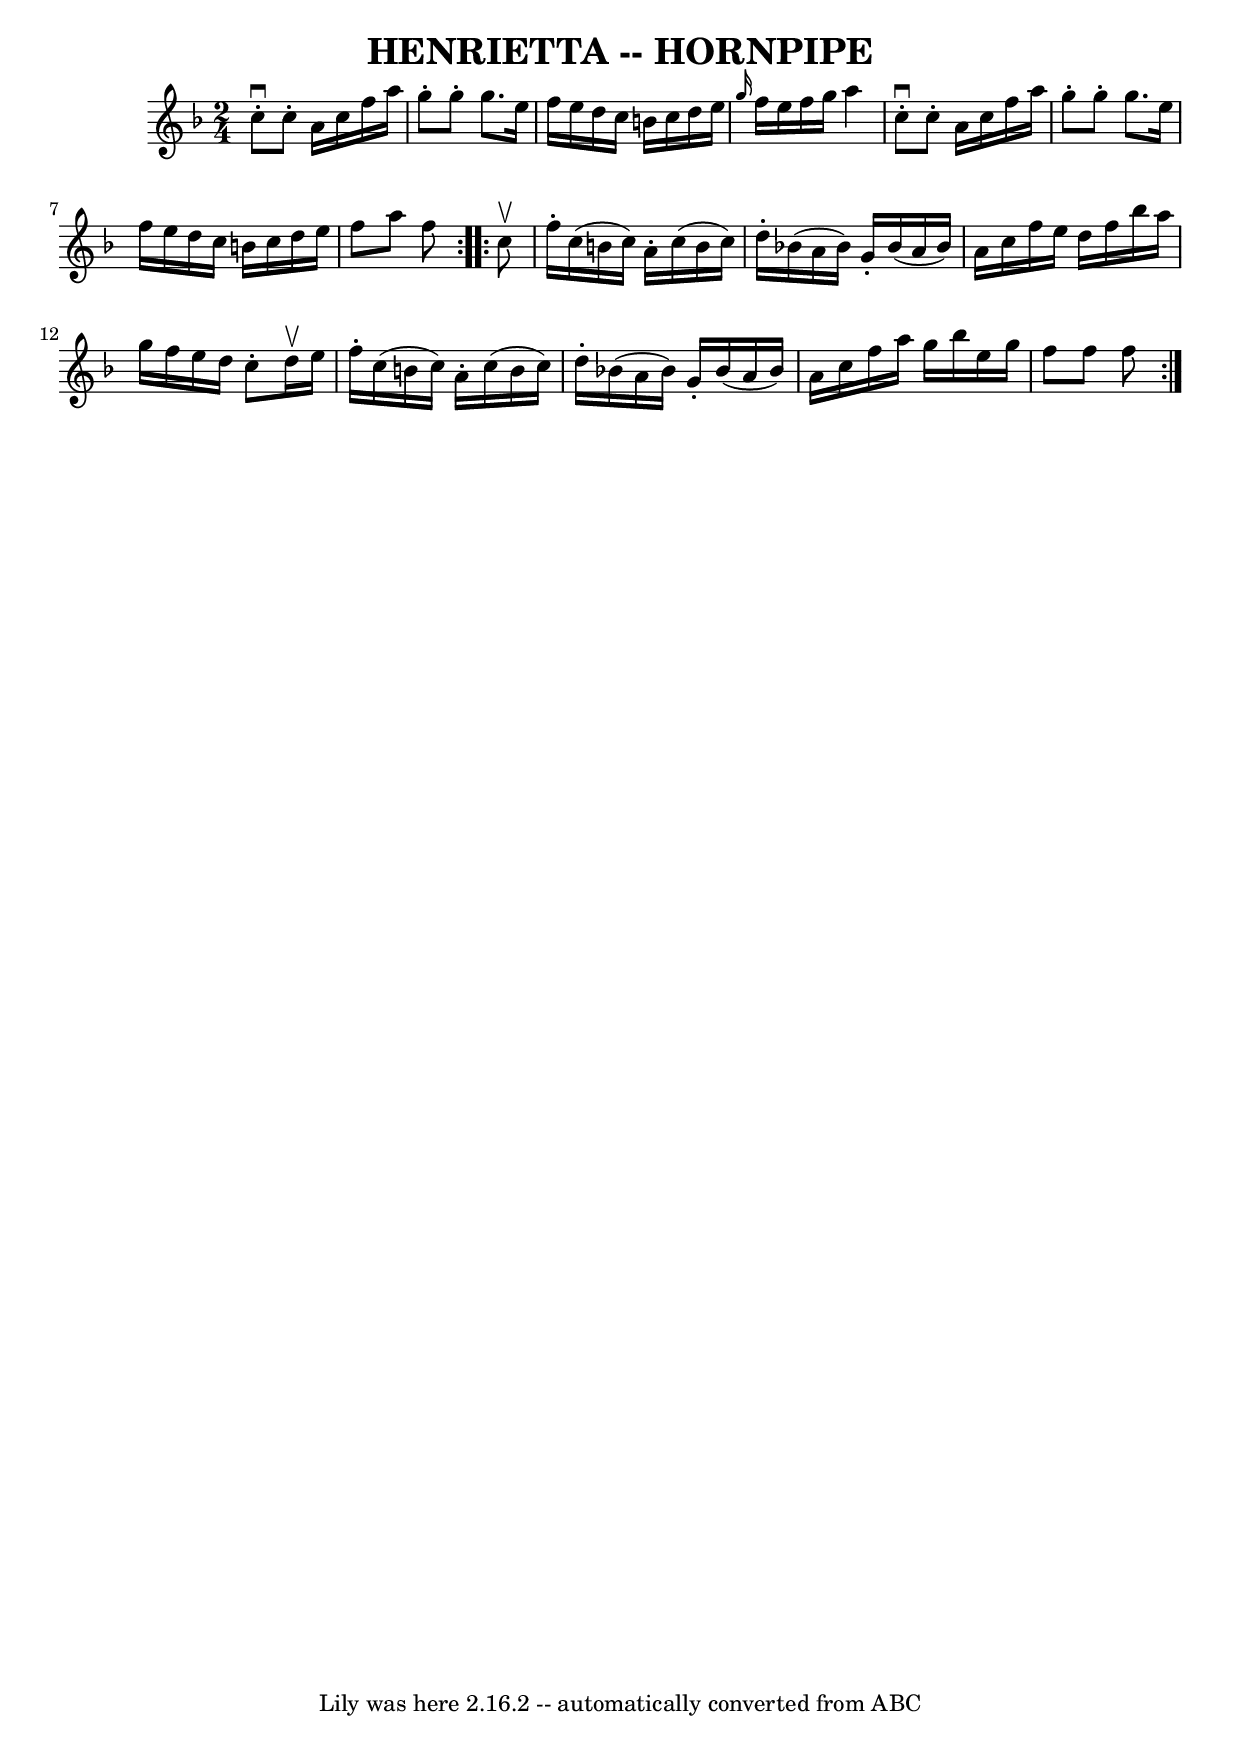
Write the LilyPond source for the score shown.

\version "2.16.2"
\include "Mammoth.ily"
\header {
  %% book = "Ryan's Mammoth Collection of Fiddle Tunes"
  crossRefNumber = "1"
  footnotes = ""
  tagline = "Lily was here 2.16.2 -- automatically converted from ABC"
  title = "HENRIETTA -- HORNPIPE"

}
voicedefault =  {



  \repeat volta 2 {

    \time 2/4 
    \key f \major c''8^\downbow-. c''8 -. a'16 c''16 f''16   
    a''16    |
    g''8 -. g''8 -. g''8. e''16    |
    f''16    
    e''16 d''16 c''16 b'16 c''16 d''16 e''16    |
    
    \grace { g''16  
	   } f''16 e''16 f''16 g''16 a''4    |
    
    c''8^\downbow-. c''8 -. a'16 c''16 f''16 a''16    |
    g''8 
    -. g''8 -. g''8. e''16    |
    f''16 e''16 d''16 c''16    
    b'16 c''16 d''16 e''16    |
    f''8 a''8 f''8    
  }     

  \repeat volta 2 {
    c''8^\upbow       |
    f''16 -. c''16 (b'16    
    c''16) a'16 -. c''16 (b'16 c''16)   |
    d''16 -.   
    bes'!16 (a'16 bes'16) g'16 -. bes'16 (a'16 bes'16)   
    |
    a'16 c''16 f''16 e''16 d''16 f''16 bes''16    
    a''16    |
    g''16 f''16 e''16 d''16 c''8 -. d''16^\upbow 
    e''16    |
    |
    f''16 -. c''16 (b'16 c''16)   
    a'16 -. c''16 (b'16 c''16)   |
    d''16 -. bes'!16 (a'16  
    bes'16) g'16 -. bes'16 (a'16 bes'16)   |
    a'16    
    c''16 f''16 a''16 g''16 bes''16 e''16 g''16    |
    
    f''8 f''8 f''8    
  }   

}

\score{
  <<

    \context Staff="default"
    {
      \voicedefault 
      
    }

  >>
  \layout {
    
  }
  \midi {
  }

}
